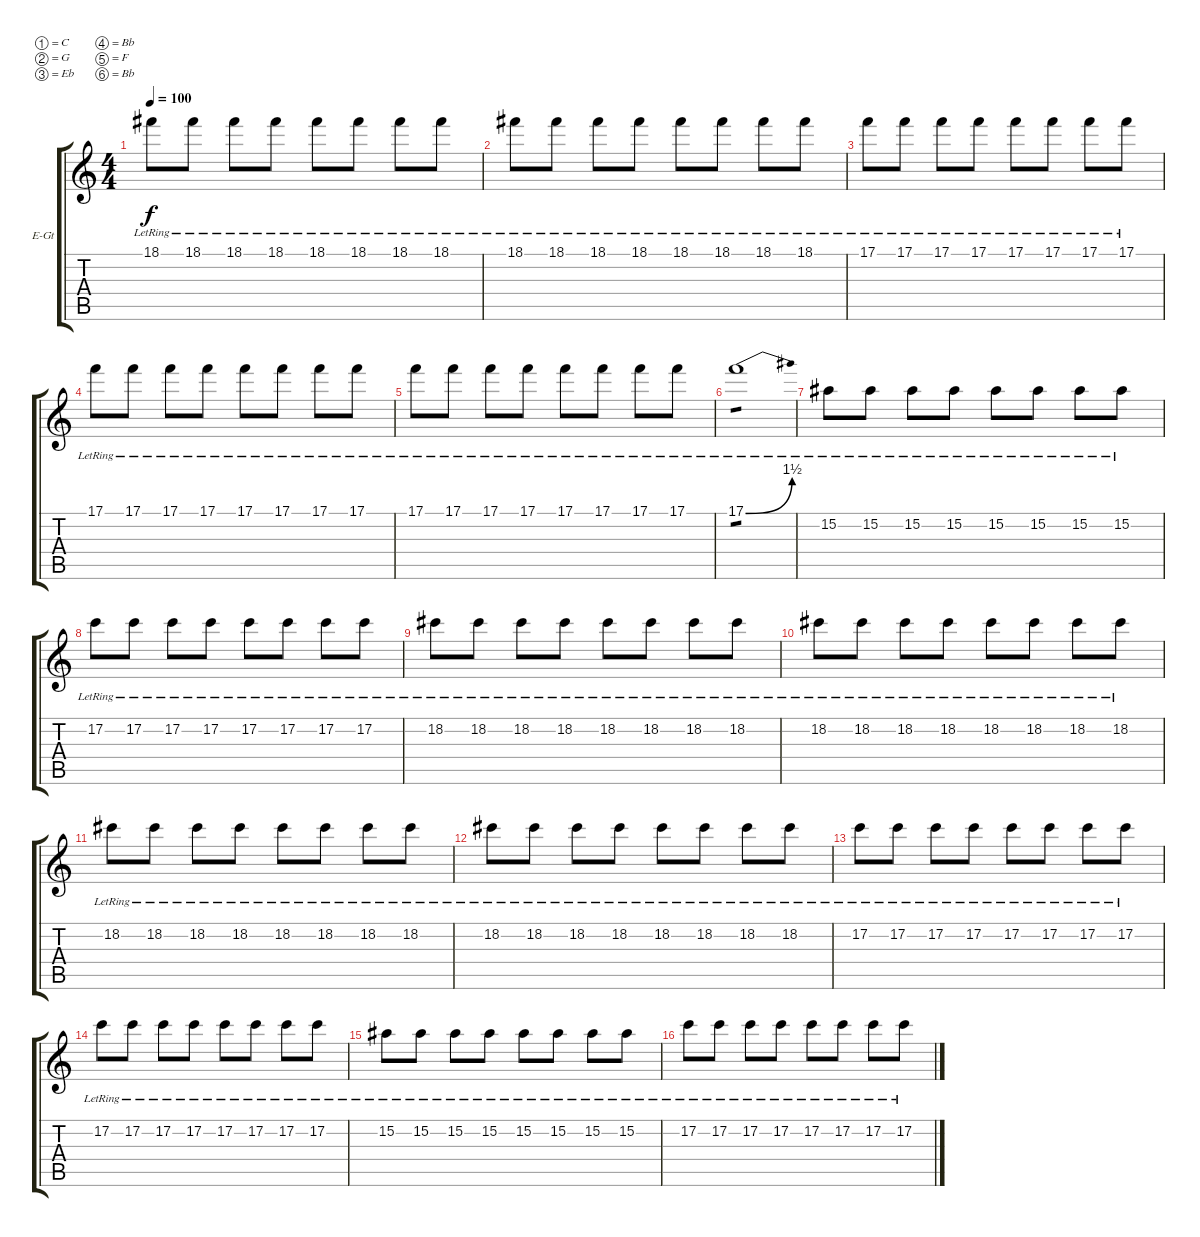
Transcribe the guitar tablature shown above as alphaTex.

\bracketExtendMode groupsimilarinstruments
\firstSystemTrackNameOrientation horizontal
\otherSystemsTrackNameOrientation horizontal
\track ("Additional Guitar" "E-Gt") {instrument distortionguitar}
\staff {score tabs}
\tuning (C4 G3 Eb3 Bb2 F2 Bb1)
\ts (4 4)
\tempo 100
\clef g2
\ks c
18.1{lr}.8{dy f} 18.1{lr}.8 18.1{lr}.8 18.1{lr}.8 18.1{lr}.8 18.1{lr}.8 18.1{lr}.8 18.1{lr}.8 |
18.1{lr}.8 18.1{lr}.8 18.1{lr}.8 18.1{lr}.8 18.1{lr}.8 18.1{lr}.8 18.1{lr}.8 18.1{lr}.8 |
17.1{lr}.8 17.1{lr}.8 17.1{lr}.8 17.1{lr}.8 17.1{lr}.8 17.1{lr}.8 17.1{lr}.8 17.1{lr}.8 |
17.1{lr}.8 17.1{lr}.8 17.1{lr}.8 17.1{lr}.8 17.1{lr}.8 17.1{lr}.8 17.1{lr}.8 17.1{lr}.8 |
17.1{lr}.8 17.1{lr}.8 17.1{lr}.8 17.1{lr}.8 17.1{lr}.8 17.1{lr}.8 17.1{lr}.8 17.1{lr}.8 |
17.1{be (bend 0 0 60 6) lr}.1{tp 1} |
15.2{lr}.8 15.2{lr}.8 15.2{lr}.8 15.2{lr}.8 15.2{lr}.8 15.2{lr}.8 15.2{lr}.8 15.2{lr}.8 |
17.2{lr}.8 17.2{lr}.8 17.2{lr}.8 17.2{lr}.8 17.2{lr}.8 17.2{lr}.8 17.2{lr}.8 17.2{lr}.8 |
18.2{lr}.8 18.2{lr}.8 18.2{lr}.8 18.2{lr}.8 18.2{lr}.8 18.2{lr}.8 18.2{lr}.8 18.2{lr}.8 |
18.2{lr}.8 18.2{lr}.8 18.2{lr}.8 18.2{lr}.8 18.2{lr}.8 18.2{lr}.8 18.2{lr}.8 18.2{lr}.8 |
18.2{lr}.8 18.2{lr}.8 18.2{lr}.8 18.2{lr}.8 18.2{lr}.8 18.2{lr}.8 18.2{lr}.8 18.2{lr}.8 |
18.2{lr}.8 18.2{lr}.8 18.2{lr}.8 18.2{lr}.8 18.2{lr}.8 18.2{lr}.8 18.2{lr}.8 18.2{lr}.8 |
17.2{lr}.8 17.2{lr}.8 17.2{lr}.8 17.2{lr}.8 17.2{lr}.8 17.2{lr}.8 17.2{lr}.8 17.2{lr}.8 |
17.2{lr}.8 17.2{lr}.8 17.2{lr}.8 17.2{lr}.8 17.2{lr}.8 17.2{lr}.8 17.2{lr}.8 17.2{lr}.8 |
15.2{lr}.8 15.2{lr}.8 15.2{lr}.8 15.2{lr}.8 15.2{lr}.8 15.2{lr}.8 15.2{lr}.8 15.2{lr}.8 |
17.2{lr}.8 17.2{lr}.8 17.2{lr}.8 17.2{lr}.8 17.2{lr}.8 17.2{lr}.8 17.2{lr}.8 17.2{lr}.8
